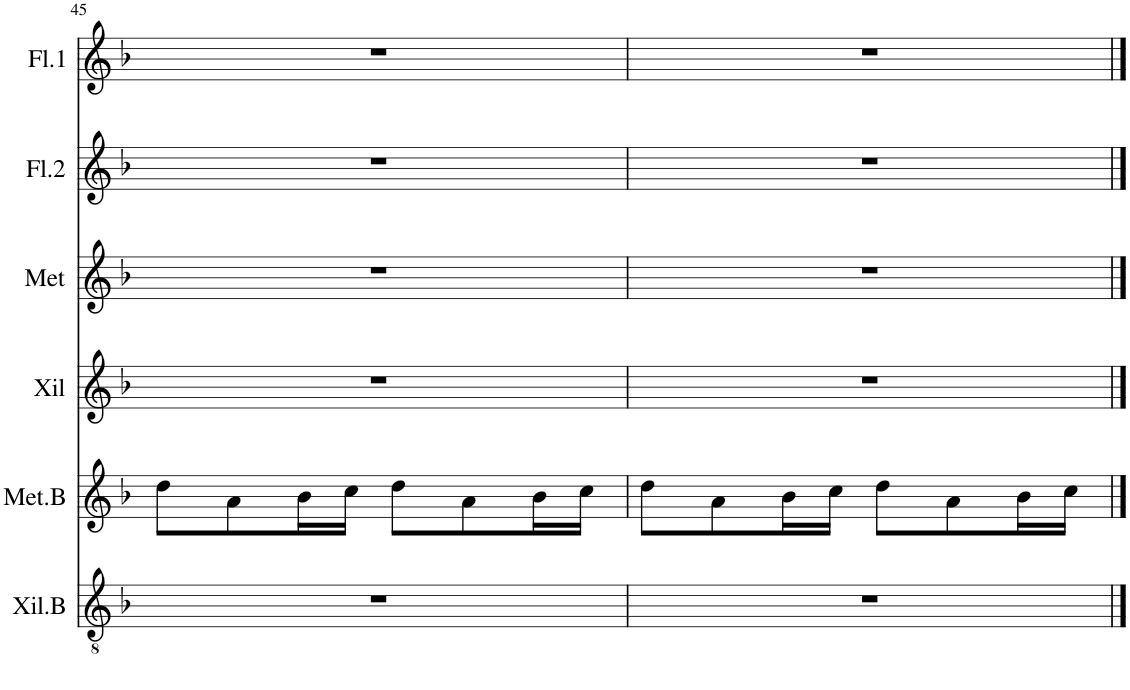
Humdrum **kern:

**kern	**kern	**kern	**kern	**kern	**kern
*part6	*part5	*part4	*part3	*part2	*part1
*staff6	*staff5	*staff4	*staff3	*staff2	*staff1
*I"Xil.Bajo	*I"Met Bajo	*I"Xilófono	*I"Metalófono	*I"Flauta 2	*I"Flauta 1
*I'Xil.B	*I'Met.B	*I'Xil	*I'Met	*I'Fl.2	*I'Fl.1
!!LO:PB:g=z
*clefGv2	*clefG2	*clefG2	*clefG2	*clefG2	*clefG2
*k[b-]	*k[b-]	*k[b-]	*k[b-]	*k[b-]	*k[b-]
*M6/8	*M6/8	*M6/8	*M6/8	*M6/8	*M6/8
=45	=45	=45	=45	=45	=45
2.r	8dd\L	2.r	2.r	2.r	2.r
.	8a\	.	.	.	.
.	16b-\L	.	.	.	.
.	16cc\JJ	.	.	.	.
.	8dd\L	.	.	.	.
.	8a\	.	.	.	.
.	16b-\L	.	.	.	.
.	16cc\JJ	.	.	.	.
=46	=46	=46	=46	=46	=46
2.r	8dd\L	2.r	2.r	2.r	2.r
.	8a\	.	.	.	.
.	16b-\L	.	.	.	.
.	16cc\JJ	.	.	.	.
.	8dd\L	.	.	.	.
.	8a\	.	.	.	.
.	16b-\L	.	.	.	.
.	16cc\JJ	.	.	.	.
==	==	==	==	==	==
*-	*-	*-	*-	*-	*-
